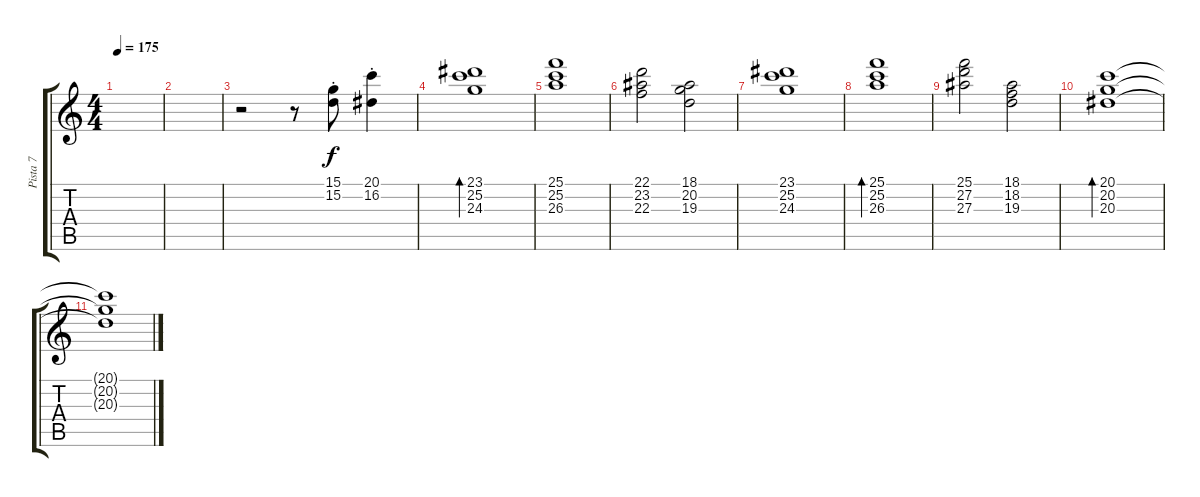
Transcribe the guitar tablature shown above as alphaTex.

\track ("Pista 7" "Pista 7") {instrument acousticgrandpiano}
\staff {score tabs}
\tuning (E4 B3 G3 D3 A2 E2) {hide}
\ts (4 4)
\tempo 175
\clef g2
\ks c
|
|
r.2 r.8 (15.1{st} 15.2{st}).8 (20.1{st} 16.2{st}).4 |
(23.1 25.2 24.3).1{bd 480} |
(25.1 25.2 26.3).1 |
(22.1 23.2 22.3).2 (18.1 20.2 19.3).2 |
(23.1 25.2 24.3).1 |
(25.1 25.2 26.3).1{bd 480} |
(25.1 27.2 27.3).2 (18.1 18.2 19.3).2 |
(20.1 20.2 20.3).1{bd 480} |
(20.1{t} 20.2{t} 20.3{t}).1
